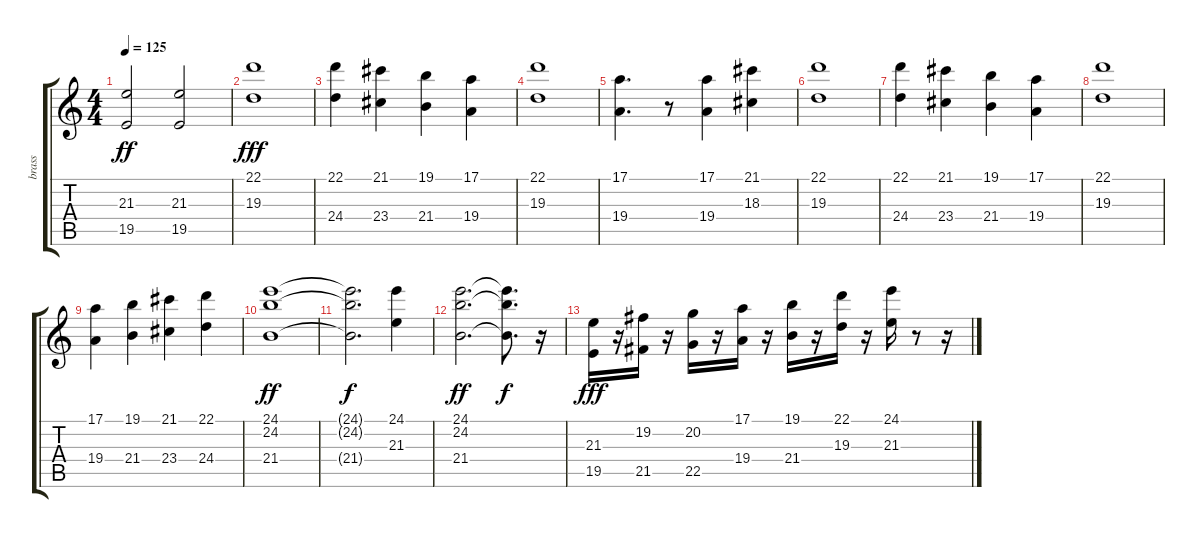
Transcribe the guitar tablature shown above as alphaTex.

\track ("brass" "brass") {instrument brasssection}
\staff {score tabs}
\tuning (E4 B3 G3 D3 A2 E2) {hide}
\ts (4 4)
\tempo 125
\clef g2
\ks c
(21.3 19.5).2{dy ff} (21.3 19.5).2 |
(22.1 19.3).1{dy fff volume 11} |
(22.1 24.4).4 (21.1 23.4).4 (19.1 21.4).4 (17.1 19.4).4 |
(22.1 19.3).1 |
(17.1 19.4).4{d} r.8 (17.1 19.4).4 (21.1 18.3).4 |
(22.1 19.3).1 |
(22.1 24.4).4 (21.1 23.4).4 (19.1 21.4).4 (17.1 19.4).4 |
(22.1 19.3).1 |
(17.1 19.4).4 (19.1 21.4).4 (21.1 23.4).4 (22.1 24.4).4 |
(24.1 24.2 21.4).1{dy ff volume 12} |
(24.1{t} 24.2{t} 21.4{t}).2{d dy f} (24.1 21.3).4 |
(24.1 24.2 21.4).2{d dy ff} (24.1{t} 24.2{t} 21.4{t}).8{d dy f} r.16 |
(21.3 19.5).16{dy fff} r.16 (19.2 21.5).16 r.16 (20.2 22.5).16 r.16 (17.1 19.4).16 r.16 (19.1 21.4).16 r.16 (22.1 19.3).16 r.16 (24.1 21.3).16 r.8 r.16
